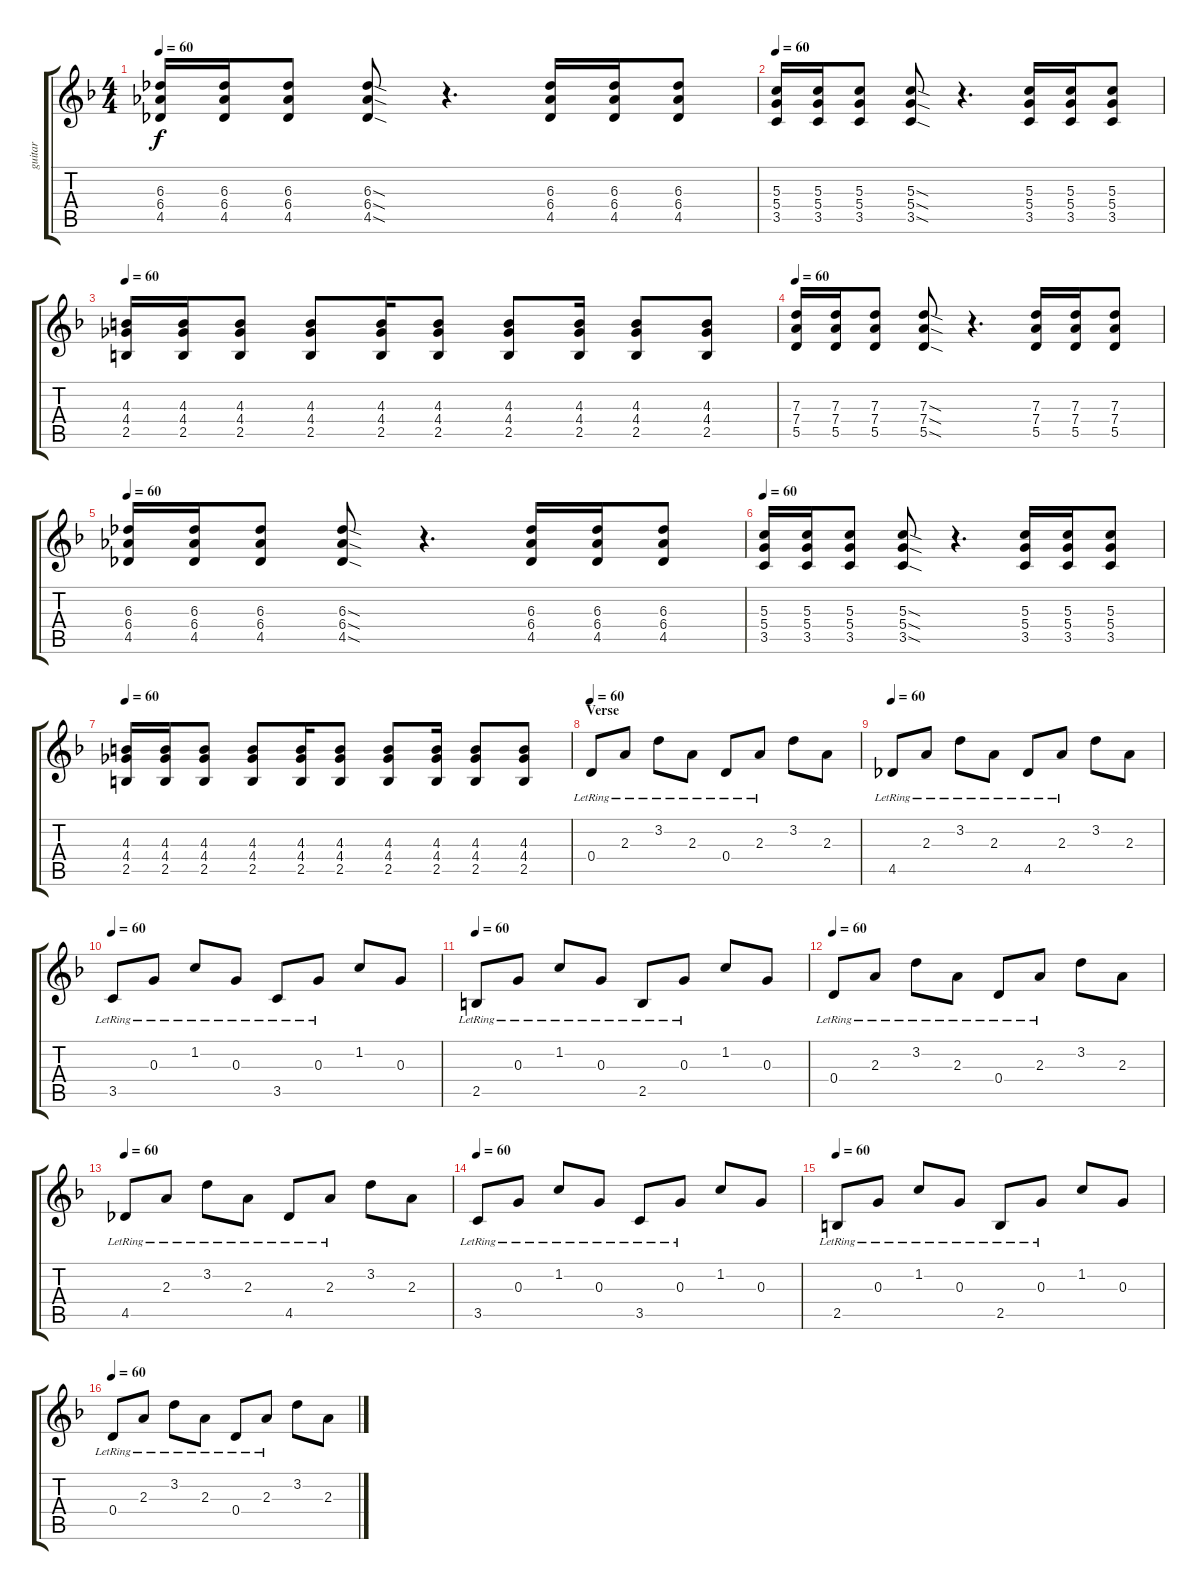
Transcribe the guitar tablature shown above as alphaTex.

\track ("guitar " "guitar ") {instrument overdrivenguitar}
\staff {score tabs}
\tuning (E4 B3 G3 D3 A2 E2) {hide}
\ts (4 4)
\tempo 60
\clef g2
\ks dminor
(6.3 6.4 4.5).16{dy f} (6.3 6.4 4.5).16 (6.3 6.4 4.5).8 (6.3{sod} 6.4{sod} 4.5{sod}).8 r.4{d} (6.3 6.4 4.5).16 (6.3 6.4 4.5).16 (6.3 6.4 4.5).8 |
\tempo 60
(5.3 5.4 3.5).16 (5.3 5.4 3.5).16 (5.3 5.4 3.5).8 (5.3{sod} 5.4{sod} 3.5{sod}).8 r.4{d} (5.3 5.4 3.5).16 (5.3 5.4 3.5).16 (5.3 5.4 3.5).8 |
\tempo 60
(4.3 4.4 2.5).16 (4.3 4.4 2.5).16 (4.3 4.4 2.5).8 (4.3 4.4 2.5).8 (4.3 4.4 2.5).16 (4.3 4.4 2.5).8 (4.3 4.4 2.5).8 (4.3 4.4 2.5).16 (4.3 4.4 2.5).8 (4.3 4.4 2.5).8 |
\tempo 60
(7.3 7.4 5.5).16 (7.3 7.4 5.5).16 (7.3 7.4 5.5).8 (7.3{sod} 7.4{sod} 5.5{sod}).8 r.4{d} (7.3 7.4 5.5).16 (7.3 7.4 5.5).16 (7.3 7.4 5.5).8 |
\tempo 60
(6.3 6.4 4.5).16 (6.3 6.4 4.5).16 (6.3 6.4 4.5).8 (6.3{sod} 6.4{sod} 4.5{sod}).8 r.4{d} (6.3 6.4 4.5).16 (6.3 6.4 4.5).16 (6.3 6.4 4.5).8 |
\tempo 60
(5.3 5.4 3.5).16 (5.3 5.4 3.5).16 (5.3 5.4 3.5).8 (5.3{sod} 5.4{sod} 3.5{sod}).8 r.4{d} (5.3 5.4 3.5).16 (5.3 5.4 3.5).16 (5.3 5.4 3.5).8 |
\tempo 60
(4.3 4.4 2.5).16 (4.3 4.4 2.5).16 (4.3 4.4 2.5).8 (4.3 4.4 2.5).8 (4.3 4.4 2.5).16 (4.3 4.4 2.5).8 (4.3 4.4 2.5).8 (4.3 4.4 2.5).16 (4.3 4.4 2.5).8 (4.3 4.4 2.5).8 |
\section ("" "Verse")
\tempo 60
0.4{lr}.8 2.3{lr}.8 3.2{lr}.8 2.3{lr}.8 0.4{lr}.8 2.3{lr}.8 3.2.8 2.3.8 |
\tempo 60
4.5{lr}.8 2.3{lr}.8 3.2{lr}.8 2.3{lr}.8 4.5{lr}.8 2.3{lr}.8 3.2.8 2.3.8 |
\tempo 60
3.5{lr}.8 0.3{lr}.8 1.2{lr}.8 0.3{lr}.8 3.5{lr}.8 0.3{lr}.8 1.2.8 0.3.8 |
\tempo 60
2.5{lr}.8 0.3{lr}.8 1.2{lr}.8 0.3{lr}.8 2.5{lr}.8 0.3{lr}.8 1.2.8 0.3.8 |
\tempo 60
0.4{lr}.8 2.3{lr}.8 3.2{lr}.8 2.3{lr}.8 0.4{lr}.8 2.3{lr}.8 3.2.8 2.3.8 |
\tempo 60
4.5{lr}.8 2.3{lr}.8 3.2{lr}.8 2.3{lr}.8 4.5{lr}.8 2.3{lr}.8 3.2.8 2.3.8 |
\tempo 60
3.5{lr}.8 0.3{lr}.8 1.2{lr}.8 0.3{lr}.8 3.5{lr}.8 0.3{lr}.8 1.2.8 0.3.8 |
\tempo 60
2.5{lr}.8 0.3{lr}.8 1.2{lr}.8 0.3{lr}.8 2.5{lr}.8 0.3{lr}.8 1.2.8 0.3.8 |
\tempo 60
0.4{lr}.8 2.3{lr}.8 3.2{lr}.8 2.3{lr}.8 0.4{lr}.8 2.3{lr}.8 3.2.8 2.3.8
